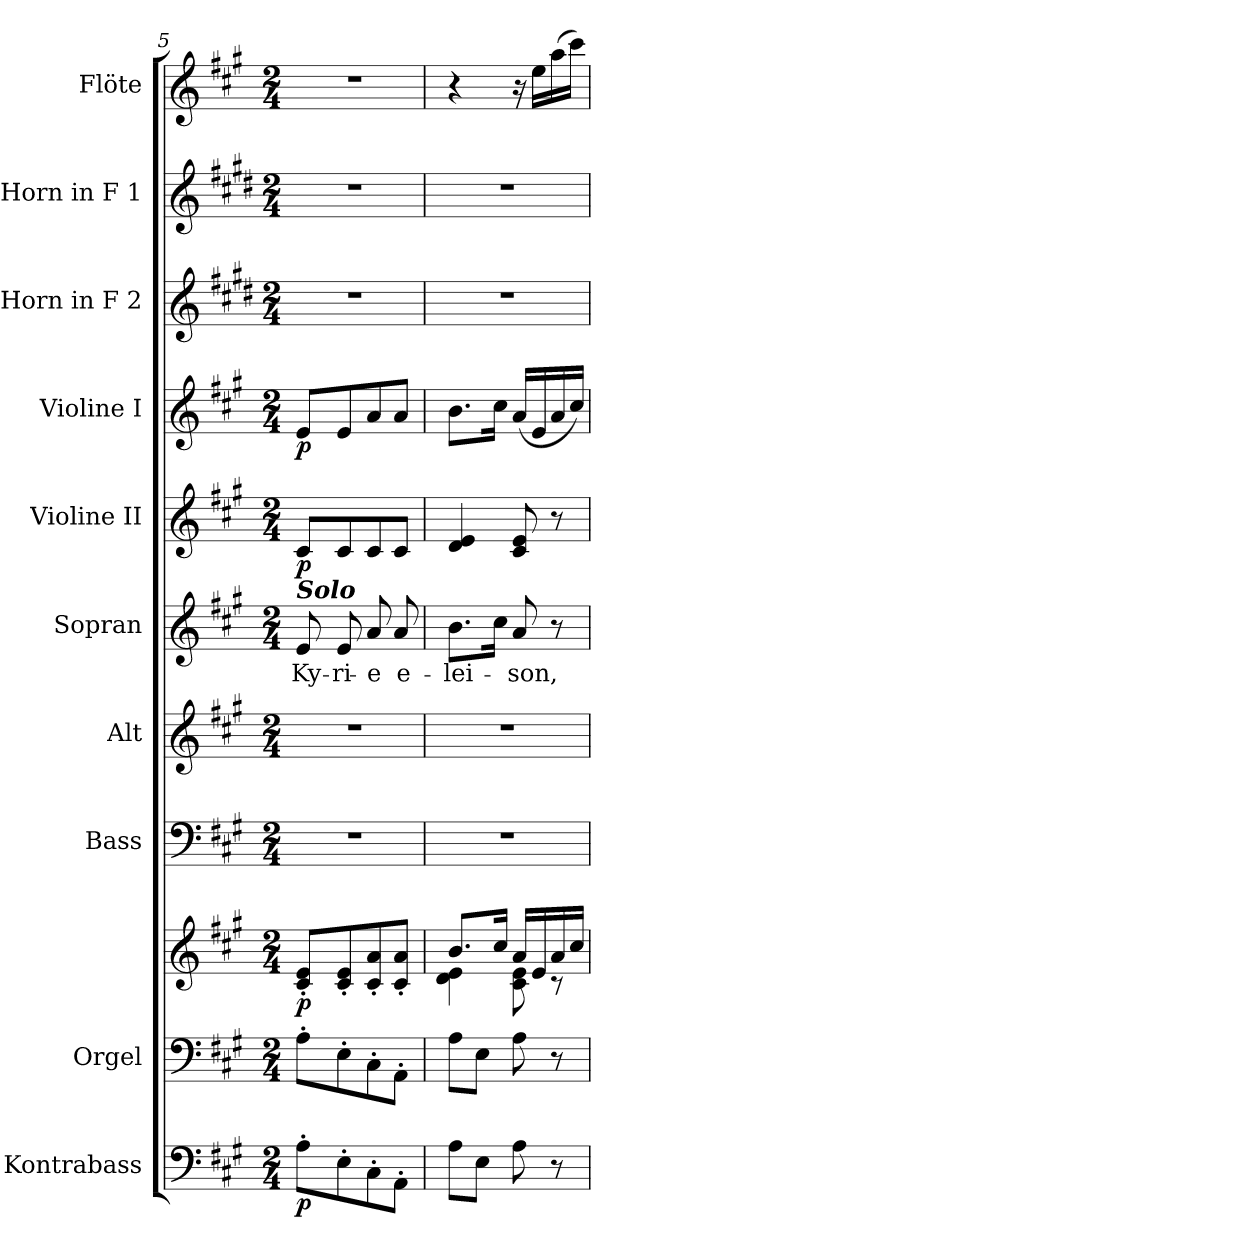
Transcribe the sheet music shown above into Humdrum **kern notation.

**kern	**dynam	**kern	**kern	**dynam	**kern	**kern	**kern	**text	**kern	**dynam	**kern	**dynam	**kern	**kern	**kern
*part10	*part10	*part9	*part9	*part9	*part8	*part7	*part6	*part6	*part5	*part5	*part4	*part4	*part3	*part2	*part1
*staff11	*staff11	*staff10	*staff9	*staff9/10	*staff8	*staff7	*staff6	*staff6	*staff5	*staff5	*staff4	*staff4	*staff3	*staff2	*staff1
*I"Kontrabass	*	*I"Orgel	*	*	*I"Bass	*I"Alt	*I"Sopran	*	*I"Violine II	*	*I"Violine I	*	*I"Horn in F 2	*I"Horn in F 1	*I"Flöte
*I'Kb.	*	*I'Org.	*	*	*I'B.	*I'A.	*I'S.	*	*I'Vl. II	*	*I'Vl. I	*	*	*	*I'Fl.
*clefF4	*	*clefF4	*clefG2	*	*clefF4	*clefG2	*clefG2	*	*clefG2	*	*clefG2	*	*clefG2	*clefG2	*clefG2
*ITrd7c12	*	*	*	*	*	*	*	*	*	*	*	*	*ITrd4c7	*ITrd4c7	*
*k[f#c#g#]	*	*k[f#c#g#]	*k[f#c#g#]	*	*k[f#c#g#]	*k[f#c#g#]	*k[f#c#g#]	*	*k[f#c#g#]	*	*k[f#c#g#]	*	*k[f#c#g#]	*k[f#c#g#]	*k[f#c#g#]
*A:	*	*A:	*A:	*	*A:	*A:	*A:	*	*A:	*	*A:	*	*A:	*A:	*A:
*M2/4	*	*M2/4	*M2/4	*	*M2/4	*M2/4	*M2/4	*	*M2/4	*	*M2/4	*	*M2/4	*M2/4	*M2/4
=5	=5	=5	=5	=5	=5	=5	=5	=5	=5	=5	=5	=5	=5	=5	=5
!	!	!	!	!	!	!	!LO:TX:a:Bi:t=Solo	!	!	!	!	!	!	!	!
!	!LO:DY:b	!	!	!LO:DY:b	!	!	!	!LO:LY:b	!	!LO:DY:b	!	!LO:DY:b	!	!	!
8AA'>\L	p	8A'>\L	8c#/'< 8e/'<L	p	2r	2r	8e/	Ky-	8c#/L	p	8e/L	p	2r	2r	2r
!	!	!	!	!	!	!	!	!LO:LY:b	!	!	!	!	!	!	!
8EE'>\	.	8E'>\	8c#/'< 8e/'<	.	.	.	8e/	-ri-	8c#/	.	8e/	.	.	.	.
!	!	!	!	!	!	!	!	!LO:LY:b	!	!	!	!	!	!	!
8CC#'>\	.	8C#'>\	8c#/'< 8a/'<	.	.	.	8a/	-e	8c#/	.	8a/	.	.	.	.
!	!	!	!	!	!	!	!	!LO:LY:b	!	!	!	!	!	!	!
8AAA'>\J	.	8AA'>\J	8c#/'< 8a/'<J	.	.	.	8a/	e-	8c#/J	.	8a/J	.	.	.	.
!!LO:PB:g=z
=6	=6	=6	=6	=6	=6	=6	=6	=6	=6	=6	=6	=6	=6	=6	=6
*	*	*	*^	*	*	*	*	*	*	*	*	*	*	*	*
!	!	!	!	!	!	!	!	!	!LO:LY:b	!	!	!	!	!	!	!
8AA\L	.	8A\L	8.b/L	4d\ 4e\	.	2r	2r	8.b\L	-lei-	4d/ 4e/	.	8.b\L	.	2r	2r	4r
8EE\J	.	8E\J	.	.	.	.	.	.	.	.	.	.	.	.	.	.
.	.	.	16cc#/Jk	.	.	.	.	16cc#\Jk	.	.	.	16cc#\Jk	.	.	.	.
!	!	!	!	!	!	!	!	!	!LO:LY:b	!	!	!	!	!	!	!
8AA\	.	8A\	16a/LL	8c#\ 8e\	.	.	.	8a/	-son,	8c#/ 8e/	.	(<16a/LL	.	.	.	16r
.	.	.	16e/	.	.	.	.	.	.	.	.	16e/	.	.	.	16ee\LL
8r	.	8r	16a/	8rc	.	.	.	8r	.	8r	.	16a/	.	.	.	(>16aa\
.	.	.	16cc#/JJ	.	.	.	.	.	.	.	.	16cc#/JJ)	.	.	.	16ccc#\JJ)
*	*	*	*v	*v	*	*	*	*	*	*	*	*	*	*	*	*
=	=	=	=	=	=	=	=	=	=	=	=	=	=	=	=
*-	*-	*-	*-	*-	*-	*-	*-	*-	*-	*-	*-	*-	*-	*-	*-
